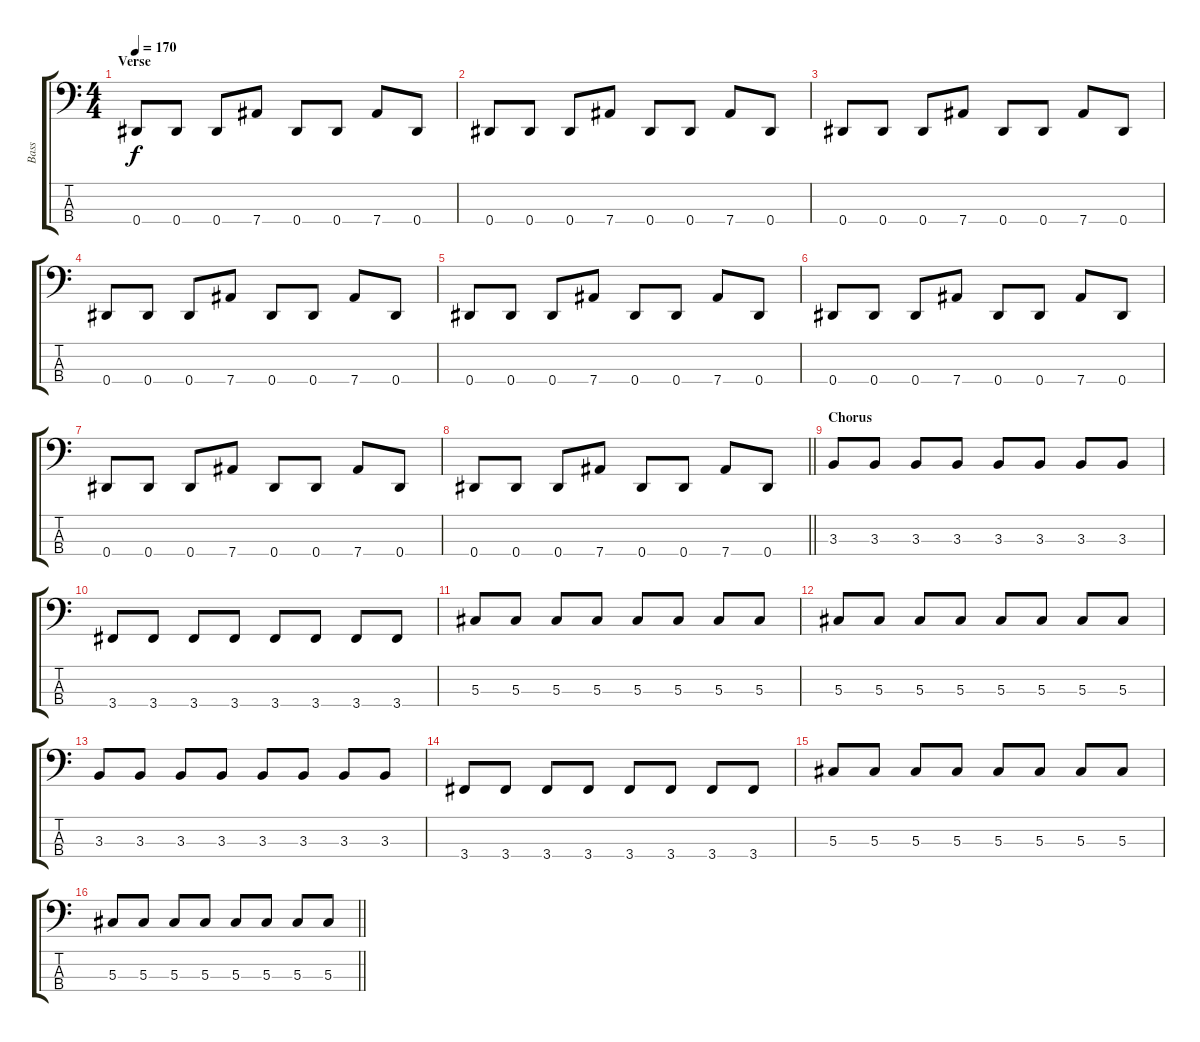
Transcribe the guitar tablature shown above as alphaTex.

\track ("Bass" "Bass") {instrument electricbassfinger}
\staff {score tabs}
\tuning (Gb2 Db2 Ab1 Eb1) {hide}
\ts (4 4)
\section ("" "Verse")
\tempo 170
\clef f4
\ks c
0.4.8{dy f} 0.4.8 0.4.8 7.4.8 0.4.8 0.4.8 7.4.8 0.4.8 |
0.4.8 0.4.8 0.4.8 7.4.8 0.4.8 0.4.8 7.4.8 0.4.8 |
0.4.8 0.4.8 0.4.8 7.4.8 0.4.8 0.4.8 7.4.8 0.4.8 |
0.4.8 0.4.8 0.4.8 7.4.8 0.4.8 0.4.8 7.4.8 0.4.8 |
0.4.8 0.4.8 0.4.8 7.4.8 0.4.8 0.4.8 7.4.8 0.4.8 |
0.4.8 0.4.8 0.4.8 7.4.8 0.4.8 0.4.8 7.4.8 0.4.8 |
0.4.8 0.4.8 0.4.8 7.4.8 0.4.8 0.4.8 7.4.8 0.4.8 |
\barLineRight lightlight
0.4.8 0.4.8 0.4.8 7.4.8 0.4.8 0.4.8 7.4.8 0.4.8 |
\section ("" "Chorus")
3.3.8 3.3.8 3.3.8 3.3.8 3.3.8 3.3.8 3.3.8 3.3.8 |
3.4.8 3.4.8 3.4.8 3.4.8 3.4.8 3.4.8 3.4.8 3.4.8 |
5.3.8 5.3.8 5.3.8 5.3.8 5.3.8 5.3.8 5.3.8 5.3.8 |
5.3.8 5.3.8 5.3.8 5.3.8 5.3.8 5.3.8 5.3.8 5.3.8 |
3.3.8 3.3.8 3.3.8 3.3.8 3.3.8 3.3.8 3.3.8 3.3.8 |
3.4.8 3.4.8 3.4.8 3.4.8 3.4.8 3.4.8 3.4.8 3.4.8 |
5.3.8 5.3.8 5.3.8 5.3.8 5.3.8 5.3.8 5.3.8 5.3.8 |
\barLineRight lightlight
5.3.8 5.3.8 5.3.8 5.3.8 5.3.8 5.3.8 5.3.8 5.3.8
